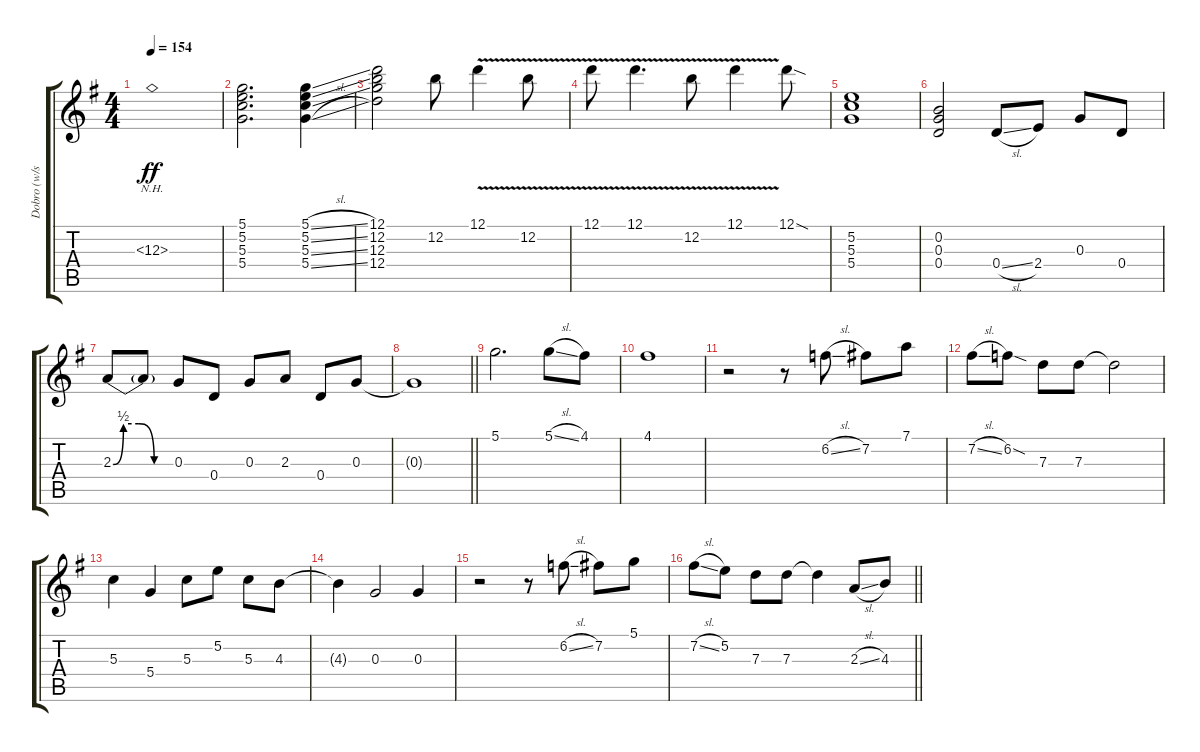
\track ("Dobro (w/slide)" "Dobro (w/s") {instrument acousticguitarsteel}
\staff {score tabs}
\tuning (D4 B3 G3 D3 G2 D2) {hide}
\ts (4 4)
\tempo 154
\clef g2
\ks g
12.3{nh}.1{dy ff} |
(5.1 5.2 5.3 5.4).2{d} (5.1{sl} 5.2{sl} 5.3{sl} 5.4{sl}).4 |
(12.1 12.2 12.3 12.4).2 12.2.8 12.1{v}.4 12.2{v}.8 |
12.1{v}.8 12.1{v}.4{d} 12.2{v}.8 12.1{v}.4 12.1{sod}.8 |
(5.2 5.3 5.4).1 |
(0.2 0.3 0.4).2 0.4{sl}.8 2.4.8 0.3.8 0.4.8 |
2.3{be (custom 0 0 10 2 25 2 40 0 60 0)}.8 2.3{t}.8 0.3.8 0.4.8 0.3.8 2.3.8 0.4.8 0.3.8 |
\barLineRight lightlight
0.3{t}.1 |
5.1.2{d} 5.1{sl}.8 4.1.8 |
4.1.1 |
r.2 r.8 6.2{sl}.8 7.2.8 7.1.8 |
7.2{sl}.8 6.2{sod}.8 7.3.8 7.3.8 7.3{t}.2 |
5.3.4 5.4.4 5.3.8 5.2.8 5.3.8 4.3.8 |
4.3{t}.4 0.3.2 0.3.4 |
r.2 r.8 6.2{sl}.8 7.2.8 5.1.8 |
\barLineRight lightlight
7.2{sl}.8 5.2.8 7.3.8 7.3.8 7.3{t}.4 2.3{sl}.8 4.3.8
